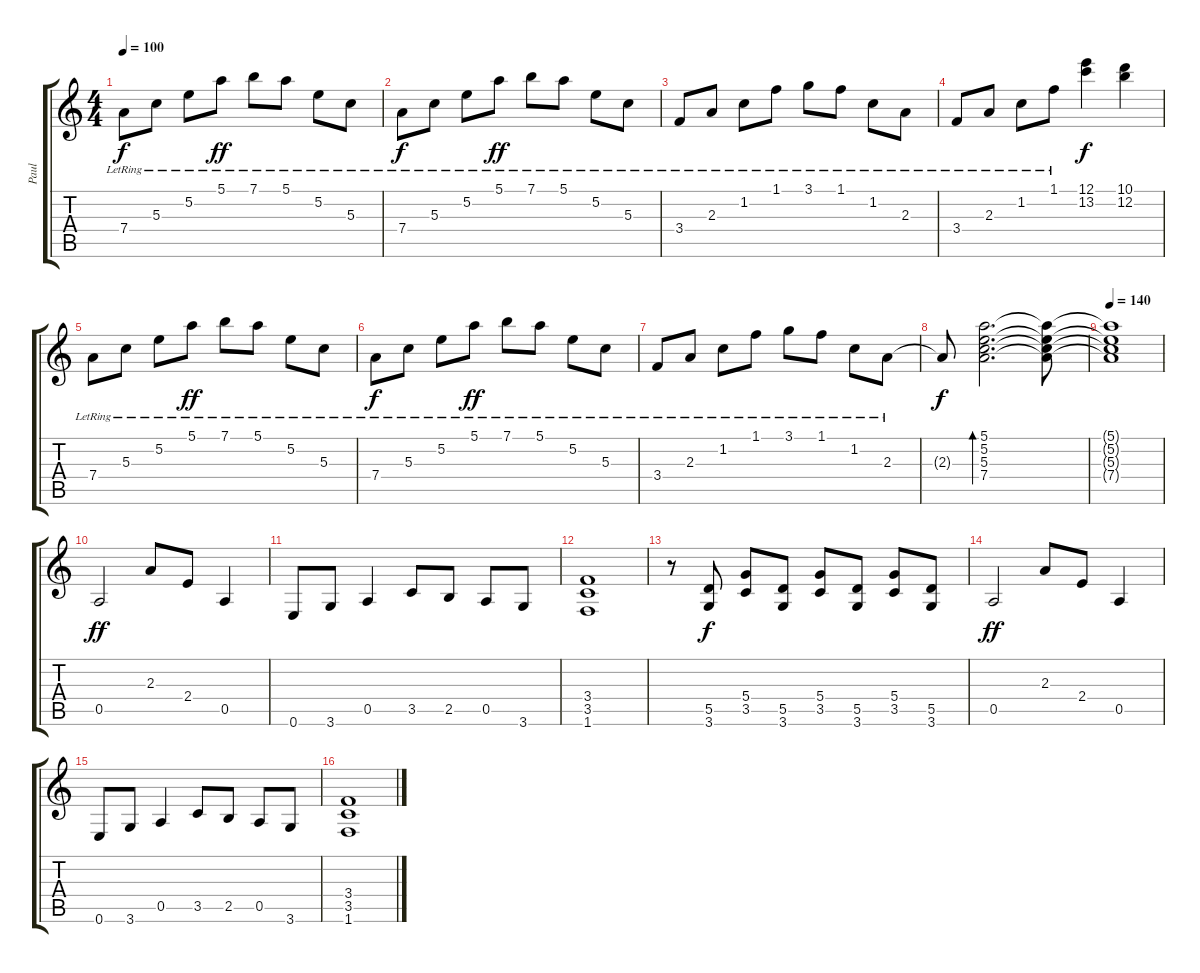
\track ("Paul" "Paul") {instrument distortionguitar}
\staff {score tabs}
\tuning (E4 B3 G3 D3 A2 E2) {hide}
\ts (4 4)
\tempo 100
\clef g2
\ks c
7.4{lr}.8{dy f instrument acousticguitarsteel} 5.3{lr}.8 5.2{lr}.8 5.1{lr}.8{dy ff} 7.1{lr}.8 5.1{lr}.8 5.2{lr}.8 5.3{lr}.8 |
7.4{lr}.8{dy f} 5.3{lr}.8 5.2{lr}.8 5.1{lr}.8{dy ff} 7.1{lr}.8 5.1{lr}.8 5.2{lr}.8 5.3{lr}.8 |
3.4{lr}.8 2.3{lr}.8 1.2{lr}.8 1.1{lr}.8 3.1{lr}.8 1.1{lr}.8 1.2{lr}.8 2.3{lr}.8 |
3.4{lr}.8 2.3{lr}.8 1.2{lr}.8 1.1{lr}.8 (12.1 13.2).4{dy f} (10.1 12.2).4 |
7.4{lr}.8 5.3{lr}.8 5.2{lr}.8 5.1{lr}.8{dy ff} 7.1{lr}.8 5.1{lr}.8 5.2{lr}.8 5.3{lr}.8 |
7.4{lr}.8{dy f} 5.3{lr}.8 5.2{lr}.8 5.1{lr}.8{dy ff} 7.1{lr}.8 5.1{lr}.8 5.2{lr}.8 5.3{lr}.8 |
3.4{lr}.8 2.3{lr}.8 1.2{lr}.8 1.1{lr}.8 3.1{lr}.8 1.1{lr}.8 1.2{lr}.8 2.3{lr}.8 |
2.3{t}.8{dy f} (5.1 5.2 5.3 7.4).2{d bd 480} (5.1{t} 5.2{t} 5.3{t} 7.4{t}).8 |
\tempo 135
\tempo 140
(5.1{t} 5.2{t} 5.3{t} 7.4{t}).1 |
0.5.2{dy ff instrument distortionguitar} 2.3.8 2.4.8 0.5.4 |
0.6.8 3.6.8 0.5.4 3.5.8 2.5.8 0.5.8 3.6.8 |
(3.4 3.5 1.6).1 |
r.8 (5.5 3.6).8{dy f} (5.4 3.5).8 (5.5 3.6).8 (5.4 3.5).8 (5.5 3.6).8 (5.4 3.5).8 (5.5 3.6).8 |
0.5.2{dy ff} 2.3.8 2.4.8 0.5.4 |
0.6.8 3.6.8 0.5.4 3.5.8 2.5.8 0.5.8 3.6.8 |
(3.4 3.5 1.6).1
